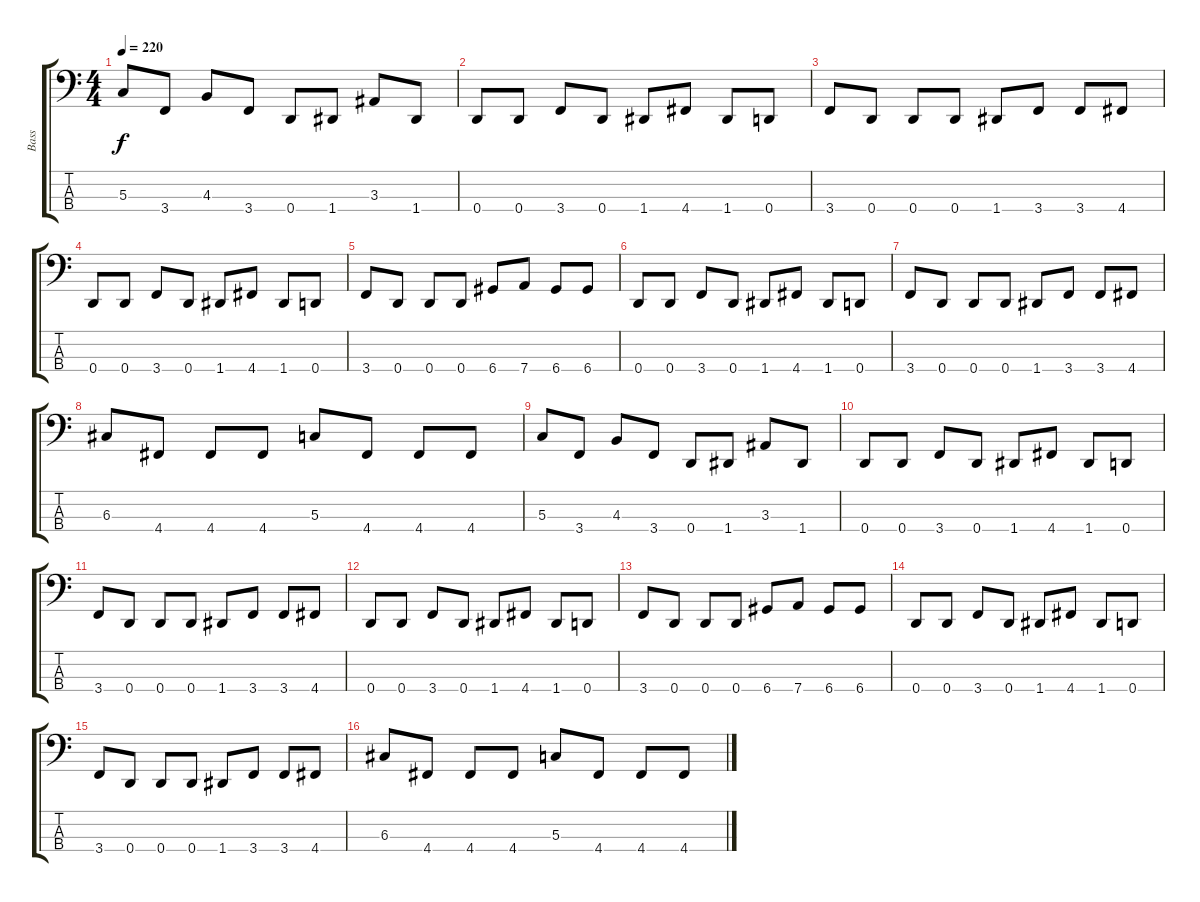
\track ("Bass" "Bass") {instrument electricbasspick}
\staff {score tabs}
\tuning (F2 C2 G1 D1) {hide}
\ts (4 4)
\tempo 220
\clef f4
\ks c
5.3.8{dy f} 3.4.8 4.3.8 3.4.8 0.4.8 1.4.8 3.3.8 1.4.8 |
0.4.8 0.4.8 3.4.8 0.4.8 1.4.8 4.4.8 1.4.8 0.4.8 |
3.4.8 0.4.8 0.4.8 0.4.8 1.4.8 3.4.8 3.4.8 4.4.8 |
0.4.8 0.4.8 3.4.8 0.4.8 1.4.8 4.4.8 1.4.8 0.4.8 |
3.4.8 0.4.8 0.4.8 0.4.8 6.4.8 7.4.8 6.4.8 6.4.8 |
0.4.8 0.4.8 3.4.8 0.4.8 1.4.8 4.4.8 1.4.8 0.4.8 |
3.4.8 0.4.8 0.4.8 0.4.8 1.4.8 3.4.8 3.4.8 4.4.8 |
6.3.8 4.4.8 4.4.8 4.4.8 5.3.8 4.4.8 4.4.8 4.4.8 |
5.3.8 3.4.8 4.3.8 3.4.8 0.4.8 1.4.8 3.3.8 1.4.8 |
0.4.8 0.4.8 3.4.8 0.4.8 1.4.8 4.4.8 1.4.8 0.4.8 |
3.4.8 0.4.8 0.4.8 0.4.8 1.4.8 3.4.8 3.4.8 4.4.8 |
0.4.8 0.4.8 3.4.8 0.4.8 1.4.8 4.4.8 1.4.8 0.4.8 |
3.4.8 0.4.8 0.4.8 0.4.8 6.4.8 7.4.8 6.4.8 6.4.8 |
0.4.8 0.4.8 3.4.8 0.4.8 1.4.8 4.4.8 1.4.8 0.4.8 |
3.4.8 0.4.8 0.4.8 0.4.8 1.4.8 3.4.8 3.4.8 4.4.8 |
6.3.8 4.4.8 4.4.8 4.4.8 5.3.8 4.4.8 4.4.8 4.4.8
